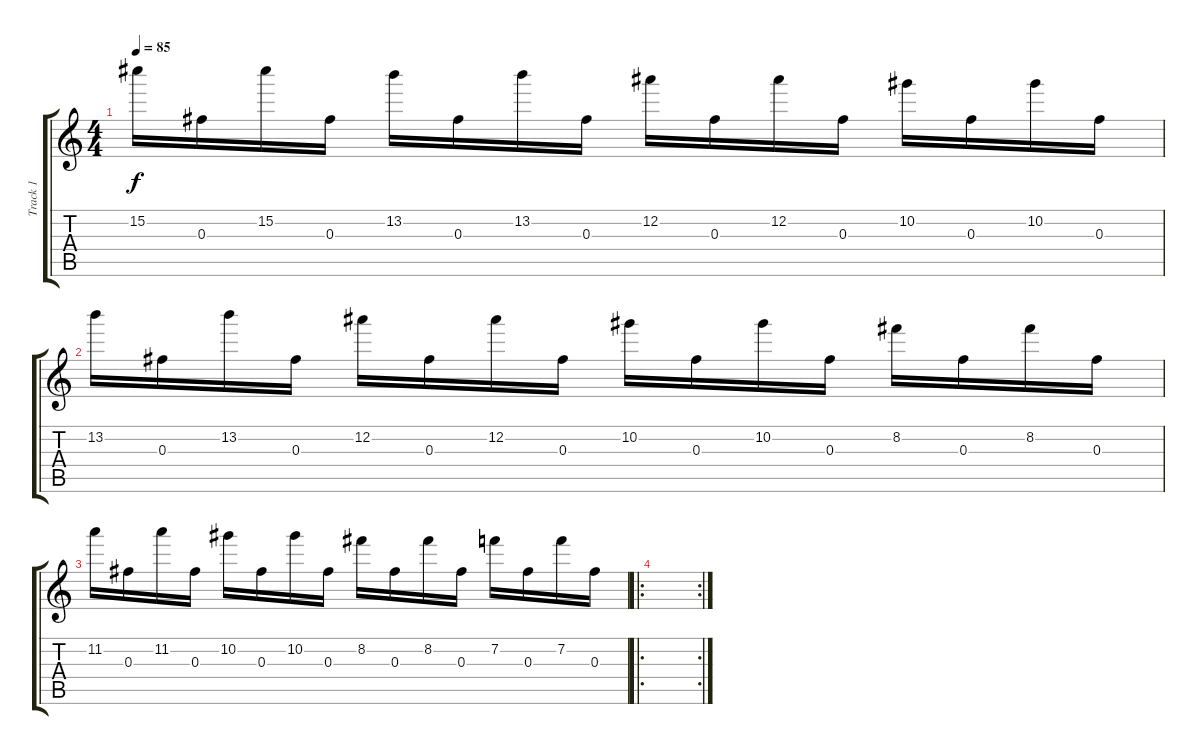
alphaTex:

\track ("Track 1" "Track 1") {instrument electricguitarclean}
\staff {score tabs}
\tuning (Eb5 Bb4 Gb4 Db4 Ab3 Db3) {hide}
\ts (4 4)
\tempo 85
\clef g2
\ks c
15.2.16{dy f} 0.3.16 15.2.16 0.3.16 13.2.16 0.3.16 13.2.16 0.3.16 12.2.16 0.3.16 12.2.16 0.3.16 10.2.16 0.3.16 10.2.16 0.3.16 |
13.2.16 0.3.16 13.2.16 0.3.16 12.2.16 0.3.16 12.2.16 0.3.16 10.2.16 0.3.16 10.2.16 0.3.16 8.2.16 0.3.16 8.2.16 0.3.16 |
11.2.16 0.3.16 11.2.16 0.3.16 10.2.16 0.3.16 10.2.16 0.3.16 8.2.16 0.3.16 8.2.16 0.3.16 7.2.16 0.3.16 7.2.16 0.3.16 |
\ro
\rc 2
